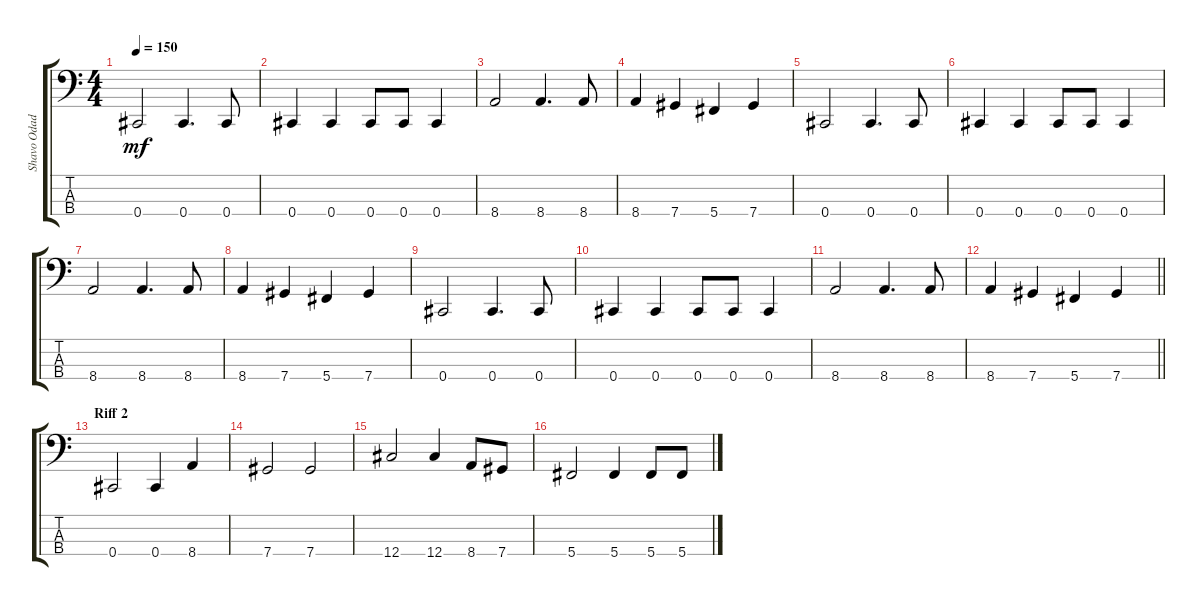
\track ("Shavo Odadjian" "Shavo Odad") {instrument electricbasspick}
\staff {score tabs}
\tuning (Gb2 Db2 Ab1 Db1) {hide}
\ts (4 4)
\tempo 150
\clef f4
\ks c
0.4.2{dy mf} 0.4.4{d} 0.4.8 |
0.4.4 0.4.4 0.4.8 0.4.8 0.4.4 |
8.4.2 8.4.4{d} 8.4.8 |
8.4.4 7.4.4 5.4.4 7.4.4 |
0.4.2 0.4.4{d} 0.4.8 |
0.4.4 0.4.4 0.4.8 0.4.8 0.4.4 |
8.4.2 8.4.4{d} 8.4.8 |
8.4.4 7.4.4 5.4.4 7.4.4 |
0.4.2 0.4.4{d} 0.4.8 |
0.4.4 0.4.4 0.4.8 0.4.8 0.4.4 |
8.4.2 8.4.4{d} 8.4.8 |
\barLineRight lightlight
8.4.4 7.4.4 5.4.4 7.4.4 |
\section ("" "Riff 2")
0.4.2 0.4.4 8.4.4 |
7.4.2 7.4.2 |
12.4.2 12.4.4 8.4.8 7.4.8 |
5.4.2 5.4.4 5.4.8 5.4.8
